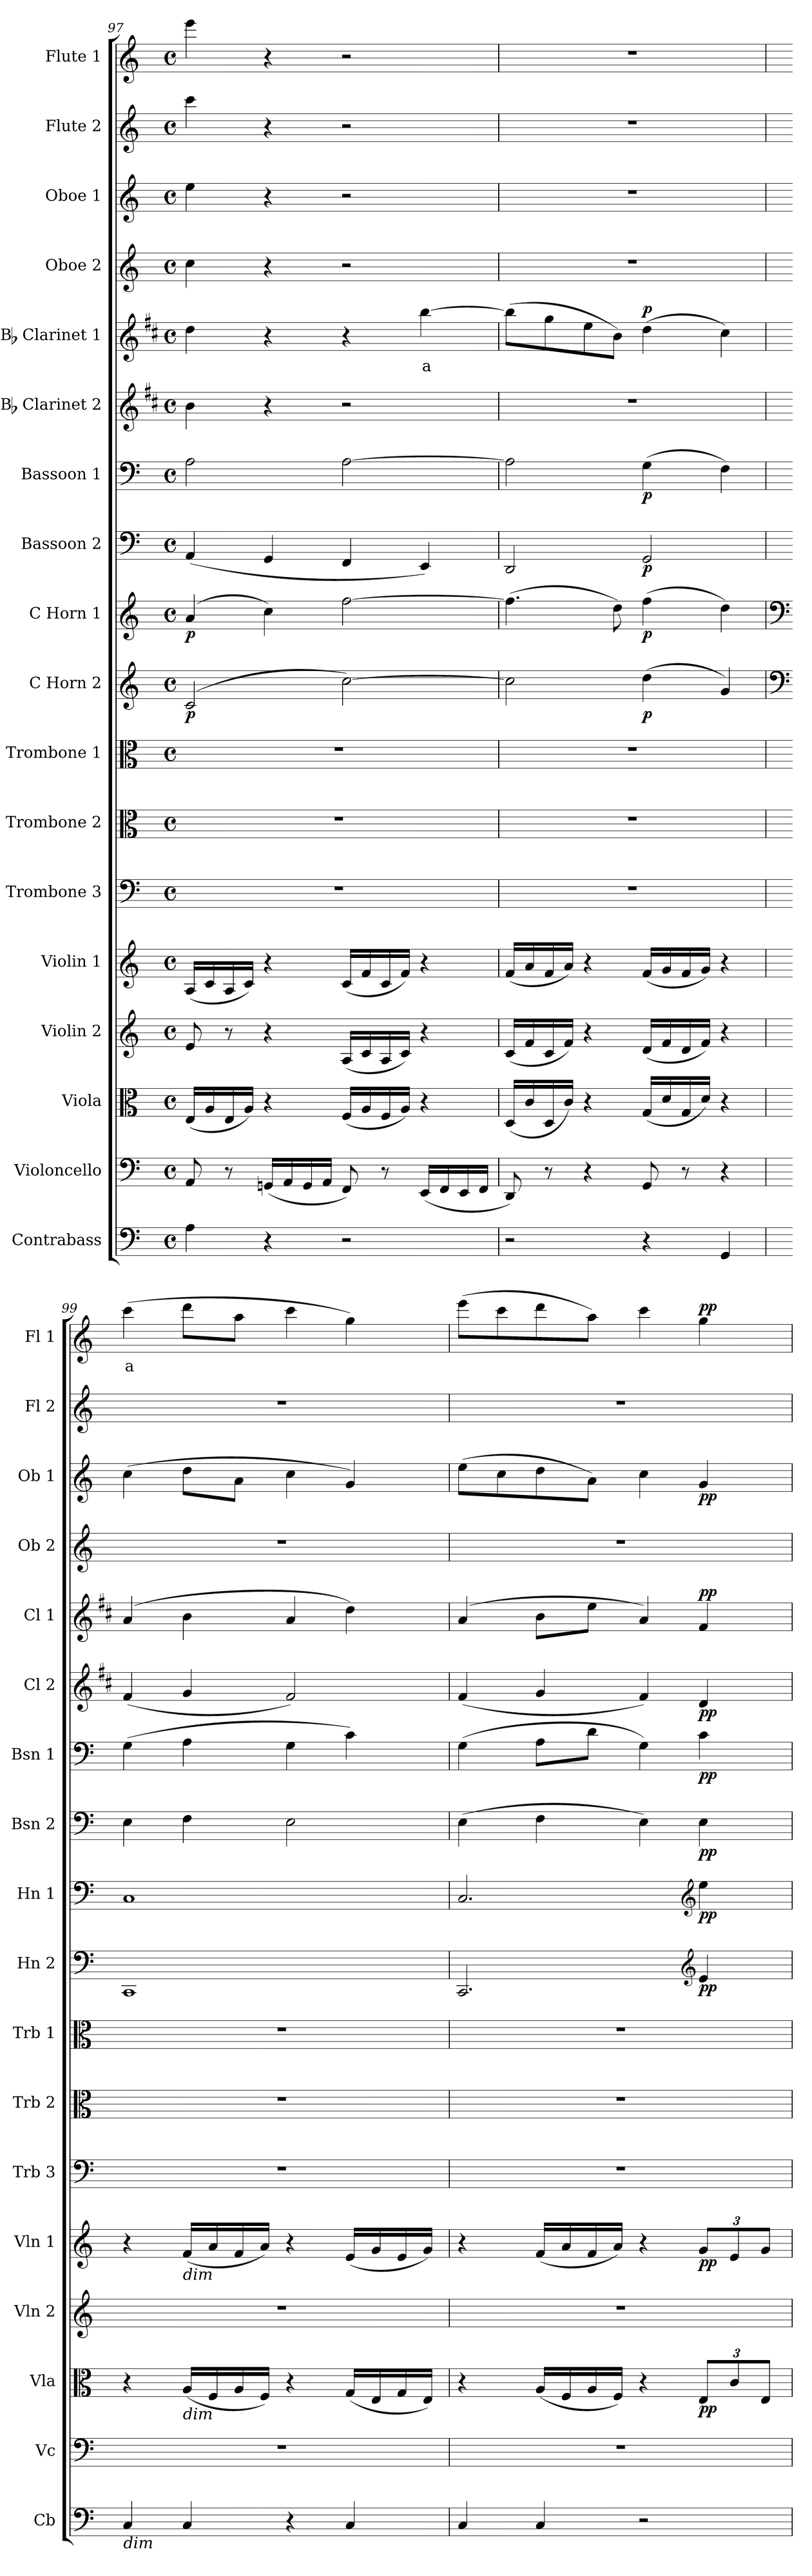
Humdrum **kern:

**kern	**kern	**kern	**dynam	**kern	**kern	**dynam	**kern	**kern	**kern	**kern	**dynam	**kern	**dynam	**kern	**dynam	**kern	**dynam	**kern	**dynam	**kern	**text	**dynam	**kern	**kern	**dynam	**kern	**kern	**text	**dynam
*part18	*part17	*part16	*part16	*part15	*part14	*part14	*part13	*part12	*part11	*part10	*part10	*part9	*part9	*part8	*part8	*part7	*part7	*part6	*part6	*part5	*part5	*part5	*part4	*part3	*part3	*part2	*part1	*part1	*part1
*staff18	*staff17	*staff16	*staff16	*staff15	*staff14	*staff14	*staff13	*staff12	*staff11	*staff10	*staff10	*staff9	*staff9	*staff8	*staff8	*staff7	*staff7	*staff6	*staff6	*staff5	*staff5	*staff5	*staff4	*staff3	*staff3	*staff2	*staff1	*staff1	*staff1
*I"Contrabass	*I"Violoncello	*I"Viola	*	*I"Violin 2	*I"Violin 1	*	*I"Trombone 3	*I"Trombone 2	*I"Trombone 1	*I"C Horn 2	*	*I"C Horn 1	*	*I"Bassoon 2	*	*I"Bassoon 1	*	*I"Bb Clarinet 2	*	*I"Bb Clarinet 1	*	*	*I"Oboe 2	*I"Oboe 1	*	*I"Flute 2	*I"Flute 1	*	*
*I'Cb	*I'Vc	*I'Vla	*	*I'Vln 2	*I'Vln 1	*	*I'Trb 3	*I'Trb 2	*I'Trb 1	*I'Hn 2	*	*I'Hn 1	*	*I'Bsn 2	*	*I'Bsn 1	*	*I'Cl 2	*	*I'Cl 1	*	*	*I'Ob 2	*I'Ob 1	*	*I'Fl 2	*I'Fl 1	*	*
*clefF4	*clefF4	*clefC3	*	*clefG2	*clefG2	*	*clefF4	*clefC3	*clefC3	*clefG2	*	*clefG2	*	*clefF4	*	*clefF4	*	*clefG2	*	*clefG2	*	*	*clefG2	*clefG2	*	*clefG2	*clefG2	*	*
*ITrd7c12	*	*	*	*	*	*	*	*	*	*ITrd7c12	*	*ITrd7c12	*	*	*	*	*	*ITrd1c2	*	*ITrd1c2	*	*	*	*	*	*	*	*	*
*k[]	*k[]	*k[]	*	*k[]	*k[]	*	*k[]	*k[]	*k[]	*k[]	*	*k[]	*	*k[]	*	*k[]	*	*k[]	*	*k[]	*	*	*k[]	*k[]	*	*k[]	*k[]	*	*
*M4/4	*M4/4	*M4/4	*	*M4/4	*M4/4	*	*M4/4	*M4/4	*M4/4	*M4/4	*	*M4/4	*	*M4/4	*	*M4/4	*	*M4/4	*	*M4/4	*	*	*M4/4	*M4/4	*	*M4/4	*M4/4	*	*
*met(c)	*met(c)	*met(c)	*	*met(c)	*met(c)	*	*met(c)	*met(c)	*met(c)	*met(c)	*	*met(c)	*	*met(c)	*	*met(c)	*	*met(c)	*	*met(c)	*	*	*met(c)	*met(c)	*	*met(c)	*met(c)	*	*
=97	=97	=97	=97	=97	=97	=97	=97	=97	=97	=97	=97	=97	=97	=97	=97	=97	=97	=97	=97	=97	=97	=97	=97	=97	=97	=97	=97	=97	=97
!	!	!	!	!	!	!	!	!	!	!	!LO:DY:b	!	!LO:DY:b	!	!	!	!	!	!	!	!	!	!	!	!	!	!	!	!
4AA\	8AA/	(16E/LL	.	8e/	(16A/LL	.	1r	1r	1r	(2C/	p	(4A/	p	(4AA/	.	2A\	.	4a\	.	4cc\	.	.	4cc\	4ee\	.	4ccc\	4eee\	.	.
.	.	16A/	.	.	16c/	.	.	.	.	.	.	.	.	.	.	.	.	.	.	.	.	.	.	.	.	.	.	.	.
.	8r	16E/	.	8r	16A/	.	.	.	.	.	.	.	.	.	.	.	.	.	.	.	.	.	.	.	.	.	.	.	.
.	.	16A/JJ)	.	.	16c/JJ)	.	.	.	.	.	.	.	.	.	.	.	.	.	.	.	.	.	.	.	.	.	.	.	.
4r	(16GGn/LL	4r	.	4r	4r	.	.	.	.	.	.	4c\)	.	4GG/	.	.	.	4r	.	4r	.	.	4r	4r	.	4r	4r	.	.
.	16AA/	.	.	.	.	.	.	.	.	.	.	.	.	.	.	.	.	.	.	.	.	.	.	.	.	.	.	.	.
.	16GG/	.	.	.	.	.	.	.	.	.	.	.	.	.	.	.	.	.	.	.	.	.	.	.	.	.	.	.	.
.	16AA/JJ	.	.	.	.	.	.	.	.	.	.	.	.	.	.	.	.	.	.	.	.	.	.	.	.	.	.	.	.
2r	8FF/)	(16F/LL	.	(16A/LL	(16c/LL	.	.	.	.	[2c\)	.	[2f\	.	4FF/	.	[2A\	.	2r	.	4r	.	.	2r	2r	.	2r	2r	.	.
.	.	16A/	.	16c/	16f/	.	.	.	.	.	.	.	.	.	.	.	.	.	.	.	.	.	.	.	.	.	.	.	.
.	8r	16F/	.	16A/	16c/	.	.	.	.	.	.	.	.	.	.	.	.	.	.	.	.	.	.	.	.	.	.	.	.
.	.	16A/JJ)	.	16c/JJ)	16f/JJ)	.	.	.	.	.	.	.	.	.	.	.	.	.	.	.	.	.	.	.	.	.	.	.	.
!	!	!	!	!	!	!	!	!	!	!	!	!	!	!	!	!	!	!	!	!	!LO:LY:b:color=#FF0000	!	!	!	!	!	!	!	!
.	(16EE/LL	4r	.	4r	4r	.	.	.	.	.	.	.	.	4EE/)	.	.	.	.	.	[4aa\	a	.	.	.	.	.	.	.	.
.	16FF/	.	.	.	.	.	.	.	.	.	.	.	.	.	.	.	.	.	.	.	.	.	.	.	.	.	.	.	.
.	16EE/	.	.	.	.	.	.	.	.	.	.	.	.	.	.	.	.	.	.	.	.	.	.	.	.	.	.	.	.
.	16FF/JJ	.	.	.	.	.	.	.	.	.	.	.	.	.	.	.	.	.	.	.	.	.	.	.	.	.	.	.	.
=98	=98	=98	=98	=98	=98	=98	=98	=98	=98	=98	=98	=98	=98	=98	=98	=98	=98	=98	=98	=98	=98	=98	=98	=98	=98	=98	=98	=98	=98
2r	8DD/)	(16D/LL	.	(16c/LL	(16f/LL	.	1r	1r	1r	2c\]	.	(4.f\]	.	2DD/	.	2A\]	.	1r	.	(8aa\L]	.	.	1r	1r	.	1r	1r	.	.
.	.	16c/	.	16f/	16a/	.	.	.	.	.	.	.	.	.	.	.	.	.	.	.	.	.	.	.	.	.	.	.	.
.	8r	16D/	.	16c/	16f/	.	.	.	.	.	.	.	.	.	.	.	.	.	.	8ff\	.	.	.	.	.	.	.	.	.
.	.	16c/JJ)	.	16f/JJ)	16a/JJ)	.	.	.	.	.	.	.	.	.	.	.	.	.	.	.	.	.	.	.	.	.	.	.	.
.	4r	4r	.	4r	4r	.	.	.	.	.	.	.	.	.	.	.	.	.	.	8dd\	.	.	.	.	.	.	.	.	.
.	.	.	.	.	.	.	.	.	.	.	.	8d\)	.	.	.	.	.	.	.	8a\J)	.	.	.	.	.	.	.	.	.
!	!	!	!	!	!	!	!	!	!	!	!LO:DY:b	!	!LO:DY:b	!	!LO:DY:b	!	!LO:DY:b	!	!	!	!	!LO:DY:b	!	!	!	!	!	!	!
4r	8GG/	(16G/LL	.	(16d/LL	(16f/LL	.	.	.	.	(4d\	p	(4f\	p	2GG/	p	(4G\	p	.	.	(4cc\	.	p	.	.	.	.	.	.	.
.	.	16d/	.	16f/	16g/	.	.	.	.	.	.	.	.	.	.	.	.	.	.	.	.	.	.	.	.	.	.	.	.
.	8r	16G/	.	16d/	16f/	.	.	.	.	.	.	.	.	.	.	.	.	.	.	.	.	.	.	.	.	.	.	.	.
.	.	16d/JJ)	.	16f/JJ)	16g/JJ)	.	.	.	.	.	.	.	.	.	.	.	.	.	.	.	.	.	.	.	.	.	.	.	.
4GGG/	4r	4r	.	4r	4r	.	.	.	.	4G/)	.	4d\)	.	.	.	4F\)	.	.	.	4b\)	.	.	.	.	.	.	.	.	.
!!LO:PB:g=z
=99	=99	=99	=99	=99	=99	=99	=99	=99	=99	=99	=99	=99	=99	=99	=99	=99	=99	=99	=99	=99	=99	=99	=99	=99	=99	=99	=99	=99	=99
*	*	*	*	*	*	*	*	*	*	*clefF4	*	*clefF4	*	*	*	*	*	*	*	*	*	*	*	*	*	*	*	*	*
!LO:TX:b:i:t=dim	!	!	!	!	!	!	!	!	!	!	!	!	!	!	!	!	!	!	!	!	!	!	!	!	!	!	!	!	!
!	!	!	!	!	!	!	!	!	!	!	!	!	!	!	!	!	!	!	!	!	!	!	!	!	!	!	!	!LO:LY:b:color=#FF0000	!
4CC/	1r	4r	.	1r	4r	.	1r	1r	1r	1CCC	.	1CC	.	4E\	.	(4G\	.	(4e/	.	(4g/	.	.	1r	(4cc\	.	1r	(4ccc\	a	.
!	!	!	!	!	!LO:TX:b:i:t=dim	!	!	!	!	!	!	!	!	!	!	!	!	!	!	!	!	!	!	!	!	!	!	!	!
!	!	!LO:TX:b:i:t=dim	!	!	!	!	!	!	!	!	!	!	!	!	!	!	!	!	!	!	!	!	!	!	!	!	!	!	!
4CC/	.	(16A/LL	.	.	(16f/LL	.	.	.	.	.	.	.	.	4F\	.	4A\	.	4f/	.	4a\	.	.	.	8dd\L	.	.	8ddd\L	.	.
.	.	16F/	.	.	16a/	.	.	.	.	.	.	.	.	.	.	.	.	.	.	.	.	.	.	.	.	.	.	.	.
.	.	16A/	.	.	16f/	.	.	.	.	.	.	.	.	.	.	.	.	.	.	.	.	.	.	8a\J	.	.	8aa\J	.	.
.	.	16F/JJ)	.	.	16a/JJ)	.	.	.	.	.	.	.	.	.	.	.	.	.	.	.	.	.	.	.	.	.	.	.	.
4r	.	4r	.	.	4r	.	.	.	.	.	.	.	.	2E\	.	4G\	.	2e/)	.	4g/	.	.	.	4cc\	.	.	4ccc\	.	.
4CC/	.	(16G/LL	.	.	(16e/LL	.	.	.	.	.	.	.	.	.	.	4c\)	.	.	.	4cc\)	.	.	.	4g/)	.	.	4gg\)	.	.
.	.	16E/	.	.	16g/	.	.	.	.	.	.	.	.	.	.	.	.	.	.	.	.	.	.	.	.	.	.	.	.
.	.	16G/	.	.	16e/	.	.	.	.	.	.	.	.	.	.	.	.	.	.	.	.	.	.	.	.	.	.	.	.
.	.	16E/JJ)	.	.	16g/JJ)	.	.	.	.	.	.	.	.	.	.	.	.	.	.	.	.	.	.	.	.	.	.	.	.
=100	=100	=100	=100	=100	=100	=100	=100	=100	=100	=100	=100	=100	=100	=100	=100	=100	=100	=100	=100	=100	=100	=100	=100	=100	=100	=100	=100	=100	=100
4CC/	1r	4r	.	1r	4r	.	1r	1r	1r	2.CCC/	.	2.CC/	.	(4E\	.	(4G\	.	(4e/	.	(4g/	.	.	1r	(8ee\L	.	1r	(8eee\L	.	.
.	.	.	.	.	.	.	.	.	.	.	.	.	.	.	.	.	.	.	.	.	.	.	.	8cc\	.	.	8ccc\	.	.
4CC/	.	(16A/LL	.	.	(16f/LL	.	.	.	.	.	.	.	.	4F\	.	8A\L	.	4f/	.	8a\L	.	.	.	8dd\	.	.	8ddd\	.	.
.	.	16F/	.	.	16a/	.	.	.	.	.	.	.	.	.	.	.	.	.	.	.	.	.	.	.	.	.	.	.	.
.	.	16A/	.	.	16f/	.	.	.	.	.	.	.	.	.	.	8d\J	.	.	.	8dd\J	.	.	.	8a\J)	.	.	8aa\J)	.	.
.	.	16F/JJ)	.	.	16a/JJ)	.	.	.	.	.	.	.	.	.	.	.	.	.	.	.	.	.	.	.	.	.	.	.	.
2r	.	4r	.	.	4r	.	.	.	.	.	.	.	.	4E\)	.	4G\)	.	4e/)	.	4g/)	.	.	.	4cc\	.	.	4ccc\	.	.
*	*	*	*	*	*	*	*	*	*	*clefG2	*	*clefG2	*	*	*	*	*	*	*	*	*	*	*	*	*	*	*	*	*
*	*	*Xbrackettup	*	*	*Xbrackettup	*	*	*	*	*	*	*	*	*	*	*	*	*	*	*	*	*	*	*	*	*	*	*	*
!	!	!	!LO:DY:b	!	!	!LO:DY:b	!	!	!	!	!LO:DY:b	!	!LO:DY:b	!	!LO:DY:b	!	!LO:DY:b	!	!LO:DY:b	!	!	!LO:DY:b	!	!	!LO:DY:b	!	!	!	!LO:DY:b
.	.	12E/L	pp	.	12g/L	pp	.	.	.	4E/	pp	4e\	pp	4E\	pp	4c\	pp	4c/	pp	4e/	.	pp	.	4g/	pp	.	4gg\	.	pp
.	.	12c/	.	.	12e/	.	.	.	.	.	.	.	.	.	.	.	.	.	.	.	.	.	.	.	.	.	.	.	.
.	.	12E/J	.	.	12g/J	.	.	.	.	.	.	.	.	.	.	.	.	.	.	.	.	.	.	.	.	.	.	.	.
=	=	=	=	=	=	=	=	=	=	=	=	=	=	=	=	=	=	=	=	=	=	=	=	=	=	=	=	=	=
*-	*-	*-	*-	*-	*-	*-	*-	*-	*-	*-	*-	*-	*-	*-	*-	*-	*-	*-	*-	*-	*-	*-	*-	*-	*-	*-	*-	*-	*-
